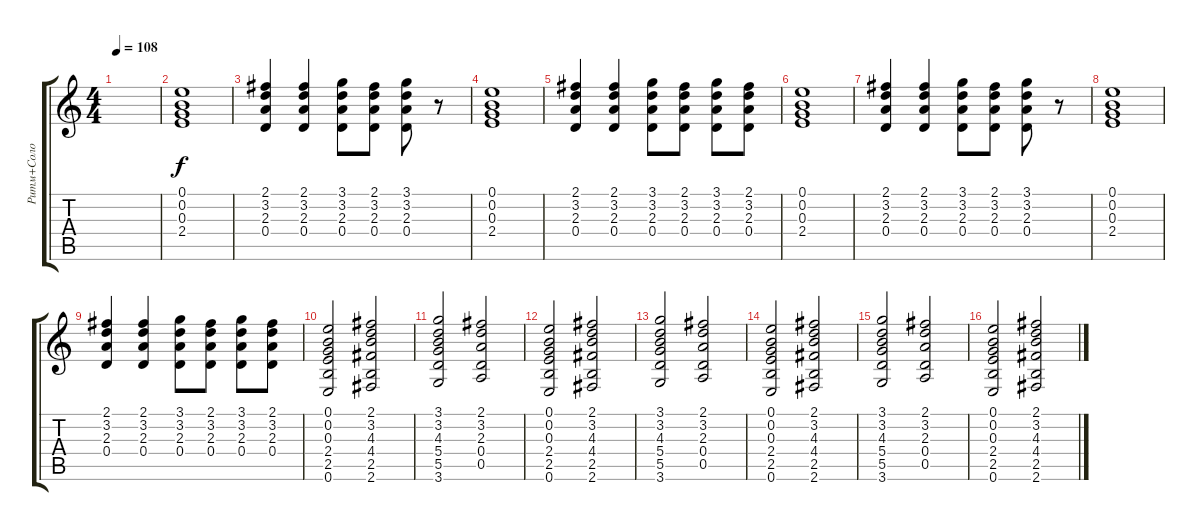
\track ("Ритм+Соло" "Ритм+Соло") {instrument acousticguitarsteel}
\staff {score tabs}
\tuning (E4 B3 G3 D3 A2 E2) {hide}
\ts (4 4)
\tempo 108
\clef g2
\ks c
|
(0.1 0.2 0.3 2.4).1 |
(2.1 3.2 2.3 0.4).4 (2.1 3.2 2.3 0.4).4 (3.1 3.2 2.3 0.4).8 (2.1 3.2 2.3 0.4).8 (3.1 3.2 2.3 0.4).8 r.8 |
(0.1 0.2 0.3 2.4).1 |
(2.1 3.2 2.3 0.4).4 (2.1 3.2 2.3 0.4).4 (3.1 3.2 2.3 0.4).8 (2.1 3.2 2.3 0.4).8 (3.1 3.2 2.3 0.4).8 (2.1 3.2 2.3 0.4).8 |
(0.1 0.2 0.3 2.4).1 |
(2.1 3.2 2.3 0.4).4 (2.1 3.2 2.3 0.4).4 (3.1 3.2 2.3 0.4).8 (2.1 3.2 2.3 0.4).8 (3.1 3.2 2.3 0.4).8 r.8 |
(0.1 0.2 0.3 2.4).1 |
(2.1 3.2 2.3 0.4).4 (2.1 3.2 2.3 0.4).4 (3.1 3.2 2.3 0.4).8 (2.1 3.2 2.3 0.4).8 (3.1 3.2 2.3 0.4).8 (2.1 3.2 2.3 0.4).8 |
(0.1 0.2 0.3 2.4 2.5 0.6).2 (2.1 3.2 4.3 4.4 2.5 2.6).2 |
(3.1 3.2 4.3 5.4 5.5 3.6).2 (2.1 3.2 2.3 0.4 0.5).2 |
(0.1 0.2 0.3 2.4 2.5 0.6).2 (2.1 3.2 4.3 4.4 2.5 2.6).2 |
(3.1 3.2 4.3 5.4 5.5 3.6).2 (2.1 3.2 2.3 0.4 0.5).2 |
(0.1 0.2 0.3 2.4 2.5 0.6).2 (2.1 3.2 4.3 4.4 2.5 2.6).2 |
(3.1 3.2 4.3 5.4 5.5 3.6).2 (2.1 3.2 2.3 0.4 0.5).2 |
(0.1 0.2 0.3 2.4 2.5 0.6).2 (2.1 3.2 4.3 4.4 2.5 2.6).2
